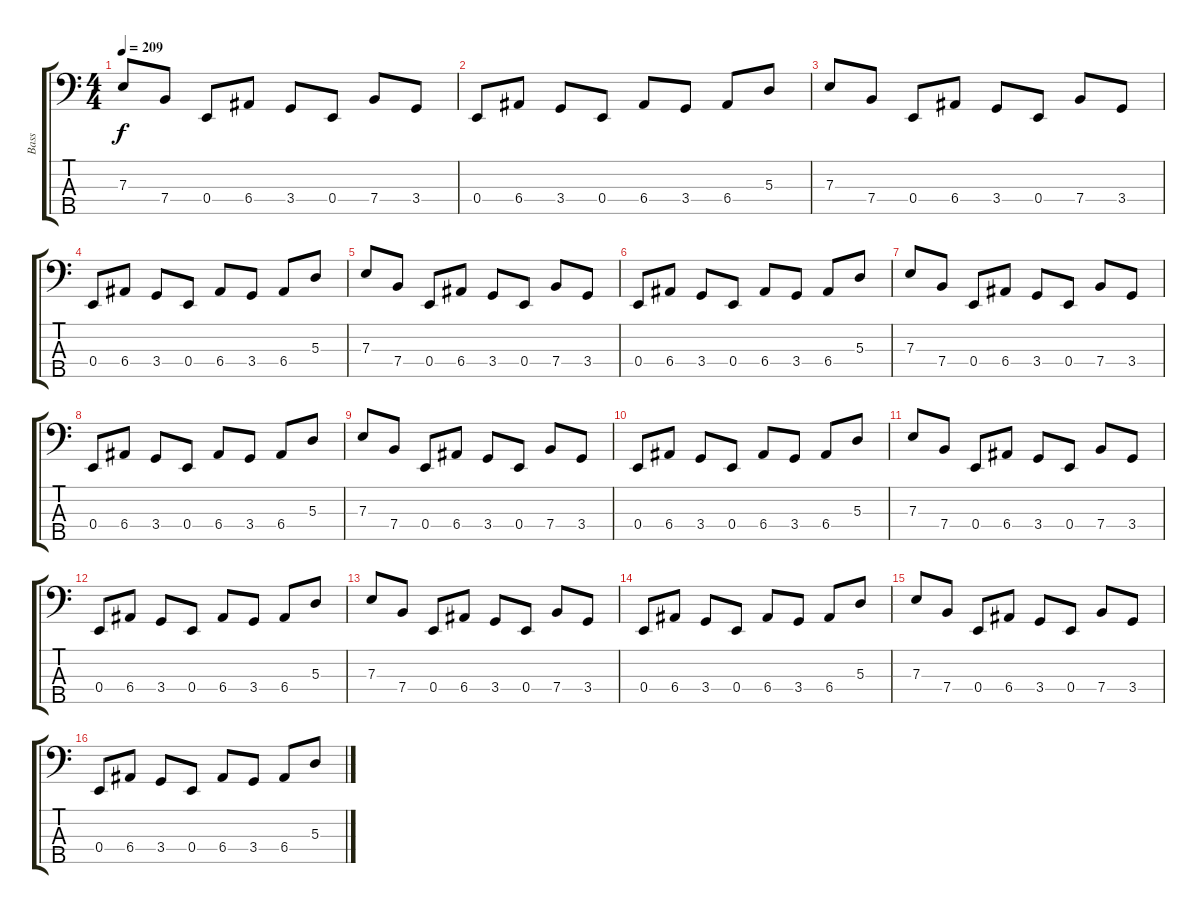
\track ("Bass" "Bass") {instrument electricbassfinger}
\staff {score tabs}
\tuning (G2 D2 A1 E1 B0) {hide}
\ts (4 4)
\tempo 209
\clef f4
\ks c
7.3.8{dy f} 7.4.8 0.4.8 6.4.8 3.4.8 0.4.8 7.4.8 3.4.8 |
0.4.8 6.4.8 3.4.8 0.4.8 6.4.8 3.4.8 6.4.8 5.3.8 |
7.3.8 7.4.8 0.4.8 6.4.8 3.4.8 0.4.8 7.4.8 3.4.8 |
0.4.8 6.4.8 3.4.8 0.4.8 6.4.8 3.4.8 6.4.8 5.3.8 |
7.3.8 7.4.8 0.4.8 6.4.8 3.4.8 0.4.8 7.4.8 3.4.8 |
0.4.8 6.4.8 3.4.8 0.4.8 6.4.8 3.4.8 6.4.8 5.3.8 |
7.3.8 7.4.8 0.4.8 6.4.8 3.4.8 0.4.8 7.4.8 3.4.8 |
0.4.8 6.4.8 3.4.8 0.4.8 6.4.8 3.4.8 6.4.8 5.3.8 |
7.3.8 7.4.8 0.4.8 6.4.8 3.4.8 0.4.8 7.4.8 3.4.8 |
0.4.8 6.4.8 3.4.8 0.4.8 6.4.8 3.4.8 6.4.8 5.3.8 |
7.3.8 7.4.8 0.4.8 6.4.8 3.4.8 0.4.8 7.4.8 3.4.8 |
0.4.8 6.4.8 3.4.8 0.4.8 6.4.8 3.4.8 6.4.8 5.3.8 |
7.3.8 7.4.8 0.4.8 6.4.8 3.4.8 0.4.8 7.4.8 3.4.8 |
0.4.8 6.4.8 3.4.8 0.4.8 6.4.8 3.4.8 6.4.8 5.3.8 |
7.3.8 7.4.8 0.4.8 6.4.8 3.4.8 0.4.8 7.4.8 3.4.8 |
0.4.8 6.4.8 3.4.8 0.4.8 6.4.8 3.4.8 6.4.8 5.3.8
